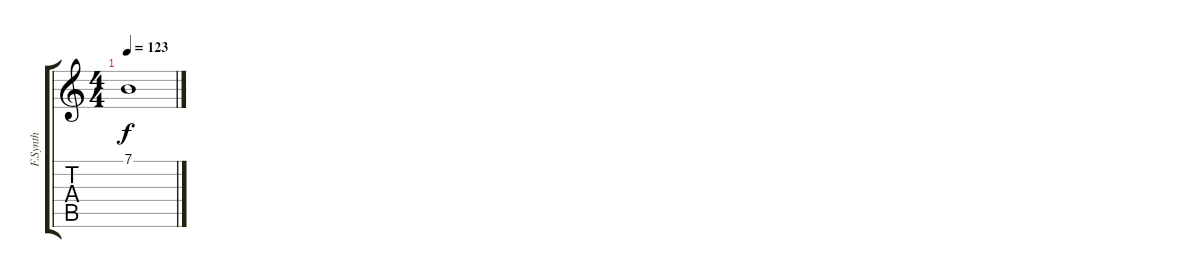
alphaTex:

\track ("F.Synth " "F.Synth ") {instrument churchorgan}
\staff {score tabs}
\tuning (E4 B3 G3 D3 A2 E2) {hide}
\ts (4 4)
\tempo 123
\clef g2
\ks c
7.1{t}.1{dy f}
